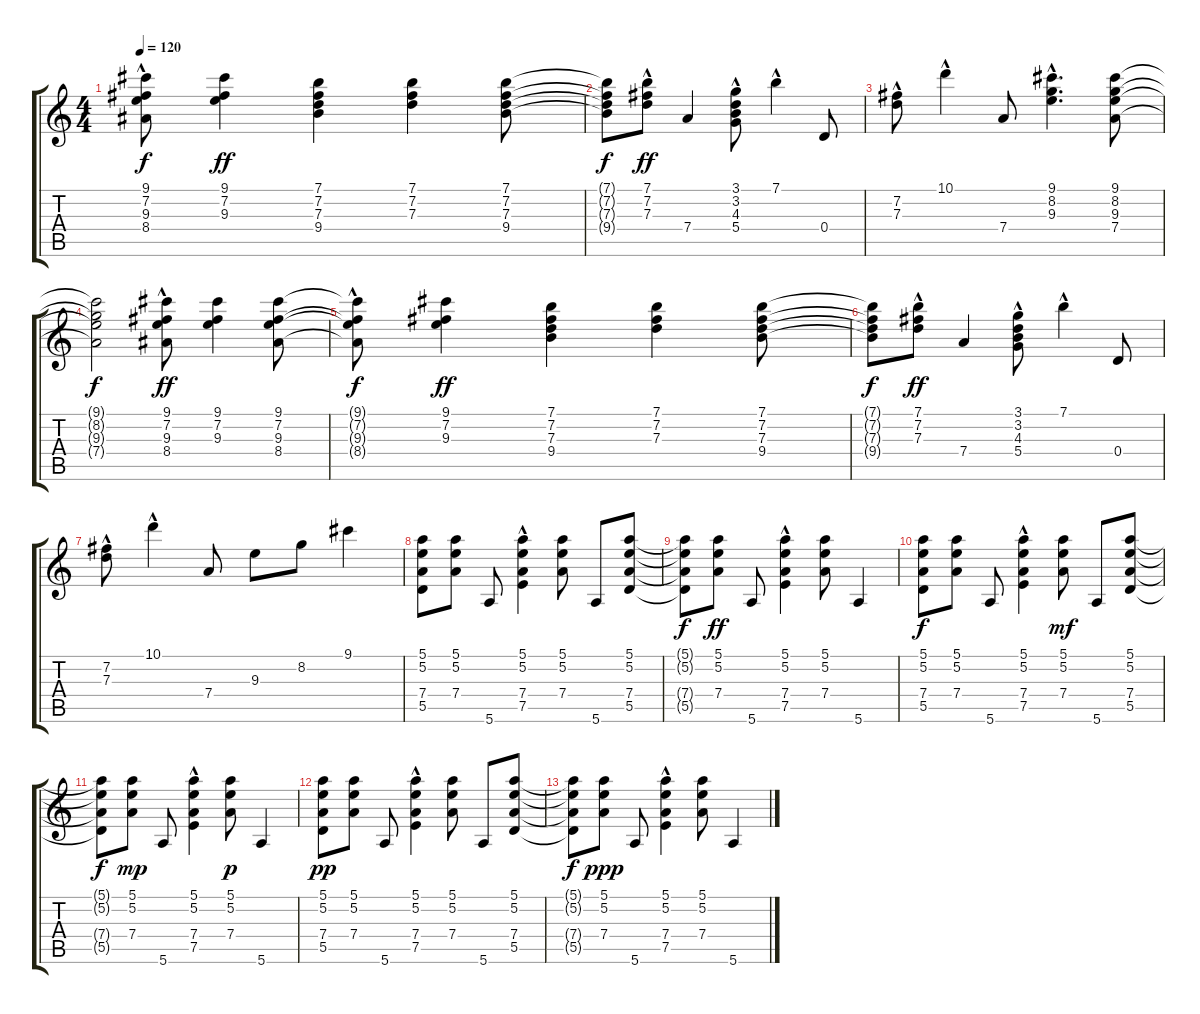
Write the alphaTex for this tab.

\track "" {instrument acousticguitarnylon}
\staff {score tabs}
\tuning (E4 B3 G3 D3 A2 E2) {hide}
\ts (4 4)
\tempo 120
\clef g2
\ks c
(9.1{t} 7.2{t} 9.3{t} 8.4{hac t}).8{dy f} (9.1 7.2 9.3).4{dy ff} (7.1 7.2 7.3 9.4).4 (7.1 7.2 7.3).4 (7.1 7.2 7.3 9.4).8 |
(7.1{t} 7.2{t} 7.3{t} 9.4{t}).8{dy f} (7.1{hac} 7.2{hac} 7.3{hac}).8{dy ff} 7.4.4 (3.1 3.2 4.3 5.4{hac}).8 7.1{hac}.4 0.4.8 |
(7.2 7.3{hac}).8 10.1{hac}.4 7.4.8 (9.1{hac} 8.2{hac} 9.3{hac}).4{d} (9.1 8.2 9.3 7.4).8 |
(9.1{t} 8.2{t} 9.3{t} 7.4{t}).2{dy f} (9.1 7.2 9.3 8.4{hac}).8{dy ff} (9.1 7.2 9.3).4 (9.1 7.2 9.3 8.4).8 |
(9.1{t} 7.2{t} 9.3{t} 8.4{hac t}).8{dy f} (9.1 7.2 9.3).4{dy ff} (7.1 7.2 7.3 9.4).4 (7.1 7.2 7.3).4 (7.1 7.2 7.3 9.4).8 |
(7.1{t} 7.2{t} 7.3{t} 9.4{t}).8{dy f} (7.1{hac} 7.2{hac} 7.3{hac}).8{dy ff} 7.4.4 (3.1 3.2 4.3 5.4{hac}).8 7.1{hac}.4 0.4.8 |
(7.2 7.3{hac}).8 10.1{hac}.4 7.4.8 9.3.8 8.2.8 9.1.4 |
(5.1 5.2 7.4 5.5).8 (5.1 5.2 7.4).8 5.6.8 (5.1 5.2 7.4 7.5{hac}).4 (5.1 5.2 7.4).8 5.6.8 (5.1 5.2 7.4 5.5).8 |
(5.1{t} 5.2{t} 7.4{t} 5.5{t}).8{dy f} (5.1 5.2 7.4).8{dy ff} 5.6.8 (5.1 5.2 7.4 7.5{hac}).4 (5.1 5.2 7.4).8 5.6.4 |
(5.1 5.2 7.4 5.5).8{dy f} (5.1 5.2 7.4).8 5.6.8 (5.1 5.2 7.4 7.5{hac}).4 (5.1 5.2 7.4).8{dy mf} 5.6.8 (5.1 5.2 7.4 5.5).8 |
(5.1{t} 5.2{t} 7.4{t} 5.5{t}).8{dy f} (5.1 5.2 7.4).8{dy mp} 5.6.8 (5.1 5.2 7.4 7.5{hac}).4 (5.1 5.2 7.4).8{dy p} 5.6.4 |
(5.1 5.2 7.4 5.5).8{dy pp} (5.1 5.2 7.4).8 5.6.8 (5.1 5.2 7.4 7.5{hac}).4 (5.1 5.2 7.4).8 5.6.8 (5.1 5.2 7.4 5.5).8 |
(5.1{t} 5.2{t} 7.4{t} 5.5{t}).8{dy f} (5.1 5.2 7.4).8{dy ppp} 5.6.8 (5.1 5.2 7.4 7.5{hac}).4 (5.1 5.2 7.4).8 5.6.4
